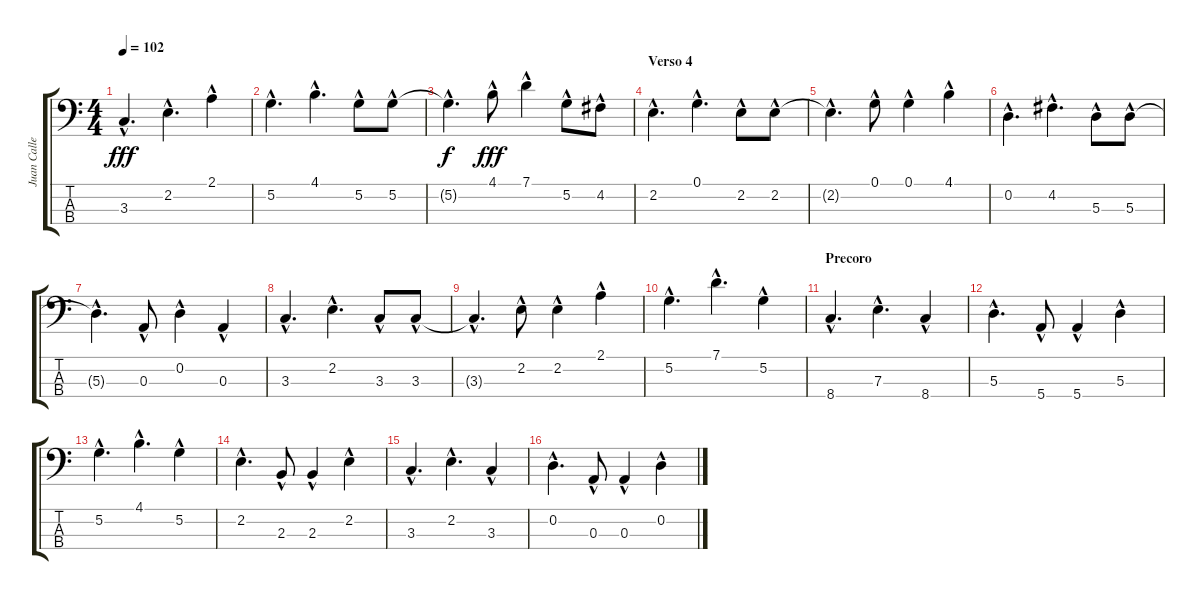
\track ("Juan Calleros" "Juan Calle") {instrument electricbassfinger}
\staff {score tabs}
\tuning (G2 D2 A1 E1) {hide}
\ts (4 4)
\tempo 102
\clef f4
\ks c
3.3{hac t}.4{d dy fff} 2.2{hac}.4{d} 2.1{hac}.4 |
5.2{hac}.4{d} 4.1{hac}.4{d} 5.2{hac}.8 5.2{hac}.8 |
5.2{hac t}.4{d dy f} 4.1{hac}.8{dy fff} 7.1{hac}.4 5.2{hac}.8 4.2{hac}.8 |
\section ("" "Verso 4")
2.2{hac}.4{d} 0.1{hac}.4{d} 2.2{hac}.8 2.2{hac}.8 |
2.2{hac t}.4{d} 0.1{hac}.8 0.1{hac}.4 4.1{hac}.4 |
0.2{hac}.4{d} 4.2{hac}.4{d} 5.3{hac}.8 5.3{hac}.8 |
5.3{hac t}.4{d} 0.3{hac}.8 0.2{hac}.4 0.3{hac}.4 |
3.3{hac}.4{d} 2.2{hac}.4{d} 3.3{hac}.8 3.3{hac}.8 |
3.3{hac t}.4{d} 2.2{hac}.8 2.2{hac}.4 2.1{hac}.4 |
5.2{hac}.4{d} 7.1{hac}.4{d} 5.2{hac}.4 |
\section ("" "Precoro")
8.4{hac}.4{d} 7.3{hac}.4{d} 8.4{hac}.4 |
5.3{hac}.4{d} 5.4{hac}.8 5.4{hac}.4 5.3{hac}.4 |
5.2{hac}.4{d} 4.1{hac}.4{d} 5.2{hac}.4 |
2.2{hac}.4{d} 2.3{hac}.8 2.3{hac}.4 2.2{hac}.4 |
3.3{hac}.4{d} 2.2{hac}.4{d} 3.3{hac}.4 |
0.2{hac}.4{d} 0.3{hac}.8 0.3{hac}.4 0.2{hac}.4
